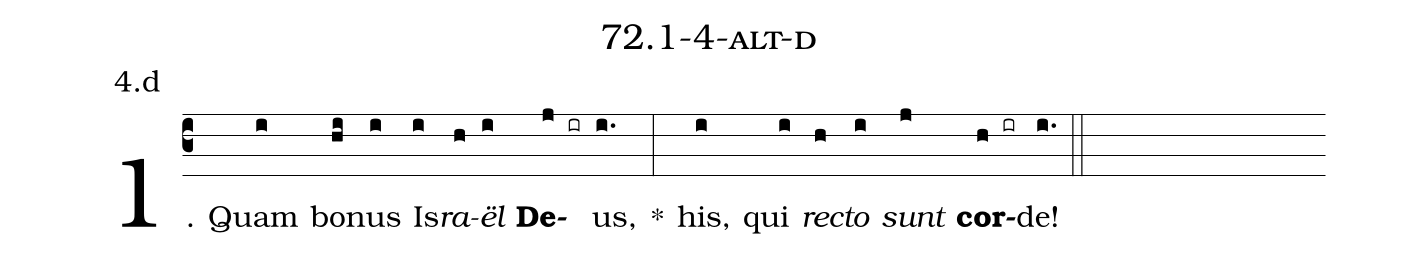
name: 72.1-4-alt-d;
annotation: 4.d;
%%
(c3)1. Quam(i) bo(hi)nus(i) Is(i)<i>ra</i>(h)<i>ël</i>(i) <b>De</b>(j ir)us,(i.) *(:) his,(i) qui(i) <i>rec</i>(h)<i>to</i>(i) <i>sunt</i>(j) <b>cor</b>(h ir)de!(i.) (::)


%E(i) u(h) o(i) u(j) a(h) e.(i.) (::)
